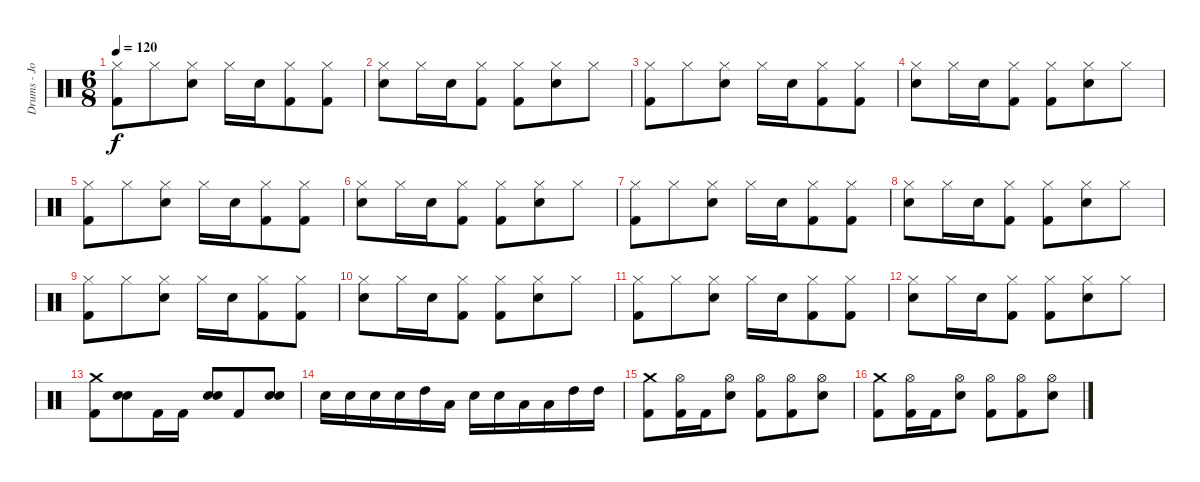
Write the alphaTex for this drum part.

\track ("Drums - John" "Drums - Jo") {instrument percussion}
\staff {score}
\articulation defaults
\ts (6 8)
\tempo 120
\clef neutral
\ks c
("Hi-Hat (closed)" "Kick (hit) 2").8{dy f} "Hi-Hat (closed)".8 ("Hi-Hat (closed)" "Snare (hit) 2").8 "Hi-Hat (closed)".16 "Snare (hit) 2".16 ("Hi-Hat (closed)" "Kick (hit) 2").8 ("Hi-Hat (closed)" "Kick (hit) 2").8 |
("Hi-Hat (closed)" "Snare (hit) 2").8 "Hi-Hat (closed)".16 "Snare (hit) 2".16 ("Hi-Hat (closed)" "Kick (hit) 2").8 ("Hi-Hat (closed)" "Kick (hit) 2").8 ("Hi-Hat (closed)" "Snare (hit) 2").8 "Hi-Hat (closed)".8 |
("Hi-Hat (closed)" "Kick (hit) 2").8 "Hi-Hat (closed)".8 ("Hi-Hat (closed)" "Snare (hit) 2").8 "Hi-Hat (closed)".16 "Snare (hit) 2".16 ("Hi-Hat (closed)" "Kick (hit) 2").8 ("Hi-Hat (closed)" "Kick (hit) 2").8 |
("Hi-Hat (closed)" "Snare (hit) 2").8 "Hi-Hat (closed)".16 "Snare (hit) 2".16 ("Hi-Hat (closed)" "Kick (hit) 2").8 ("Hi-Hat (closed)" "Kick (hit) 2").8 ("Hi-Hat (closed)" "Snare (hit) 2").8 "Hi-Hat (closed)".8 |
("Hi-Hat (closed)" "Kick (hit) 2").8 "Hi-Hat (closed)".8 ("Hi-Hat (closed)" "Snare (hit) 2").8 "Hi-Hat (closed)".16 "Snare (hit) 2".16 ("Hi-Hat (closed)" "Kick (hit) 2").8 ("Hi-Hat (closed)" "Kick (hit) 2").8 |
("Hi-Hat (closed)" "Snare (hit) 2").8 "Hi-Hat (closed)".16 "Snare (hit) 2".16 ("Hi-Hat (closed)" "Kick (hit) 2").8 ("Hi-Hat (closed)" "Kick (hit) 2").8 ("Hi-Hat (closed)" "Snare (hit) 2").8 "Hi-Hat (closed)".8 |
("Hi-Hat (closed)" "Kick (hit) 2").8 "Hi-Hat (closed)".8 ("Hi-Hat (closed)" "Snare (hit) 2").8 "Hi-Hat (closed)".16 "Snare (hit) 2".16 ("Hi-Hat (closed)" "Kick (hit) 2").8 ("Hi-Hat (closed)" "Kick (hit) 2").8 |
("Hi-Hat (closed)" "Snare (hit) 2").8 "Hi-Hat (closed)".16 "Snare (hit) 2".16 ("Hi-Hat (closed)" "Kick (hit) 2").8 ("Hi-Hat (closed)" "Kick (hit) 2").8 ("Hi-Hat (closed)" "Snare (hit) 2").8 "Hi-Hat (closed)".8 |
("Hi-Hat (closed)" "Kick (hit) 2").8 "Hi-Hat (closed)".8 ("Hi-Hat (closed)" "Snare (hit) 2").8 "Hi-Hat (closed)".16 "Snare (hit) 2".16 ("Hi-Hat (closed)" "Kick (hit) 2").8 ("Hi-Hat (closed)" "Kick (hit) 2").8 |
("Hi-Hat (closed)" "Snare (hit) 2").8 "Hi-Hat (closed)".16 "Snare (hit) 2".16 ("Hi-Hat (closed)" "Kick (hit) 2").8 ("Hi-Hat (closed)" "Kick (hit) 2").8 ("Hi-Hat (closed)" "Snare (hit) 2").8 "Hi-Hat (closed)".8 |
("Hi-Hat (closed)" "Kick (hit) 2").8 "Hi-Hat (closed)".8 ("Hi-Hat (closed)" "Snare (hit) 2").8 "Hi-Hat (closed)".16 "Snare (hit) 2".16 ("Hi-Hat (closed)" "Kick (hit) 2").8 ("Hi-Hat (closed)" "Kick (hit) 2").8 |
("Hi-Hat (closed)" "Snare (hit) 2").8 "Hi-Hat (closed)".16 "Snare (hit) 2".16 ("Hi-Hat (closed)" "Kick (hit) 2").8 ("Hi-Hat (closed)" "Kick (hit) 2").8 ("Hi-Hat (closed)" "Snare (hit) 2").8 "Hi-Hat (closed)".8 |
("Crash medium (hit)" "Kick (hit) 2").8 ("Snare (hit) 2" "Snare (hit) 2").8 "Kick (hit) 2".16 "Kick (hit) 2".16 ("Snare (hit) 2" "Snare (hit) 2").8 "Kick (hit) 2".8 ("Snare (hit) 2" "Snare (hit) 2").8 |
"Snare (hit) 2".16 "Snare (hit) 2".16 "Snare (hit) 2".16 "Snare (hit) 2".16 "High Tom (hit)".16 "Low Tom (hit)".16 "Snare (hit) 2".16 "Snare (hit) 2".16 "Low Tom (hit)".16 "Low Tom (hit)".16 "High Tom (hit)".16 "High Tom (hit)".16 |
("Crash medium (hit)" "Kick (hit) 2").8 ("Hi-Hat (open)" "Kick (hit) 2").16 "Kick (hit) 2".16 ("Hi-Hat (open)" "Snare (hit) 2").8 ("Hi-Hat (open)" "Kick (hit) 2").8 ("Hi-Hat (open)" "Kick (hit) 2").8 ("Hi-Hat (open)" "Snare (hit) 2").8 |
("Crash medium (hit)" "Kick (hit) 2").8 ("Hi-Hat (open)" "Kick (hit) 2").16 "Kick (hit) 2".16 ("Hi-Hat (open)" "Snare (hit) 2").8 ("Hi-Hat (open)" "Kick (hit) 2").8 ("Hi-Hat (open)" "Kick (hit) 2").8 ("Hi-Hat (open)" "Snare (hit) 2").8
